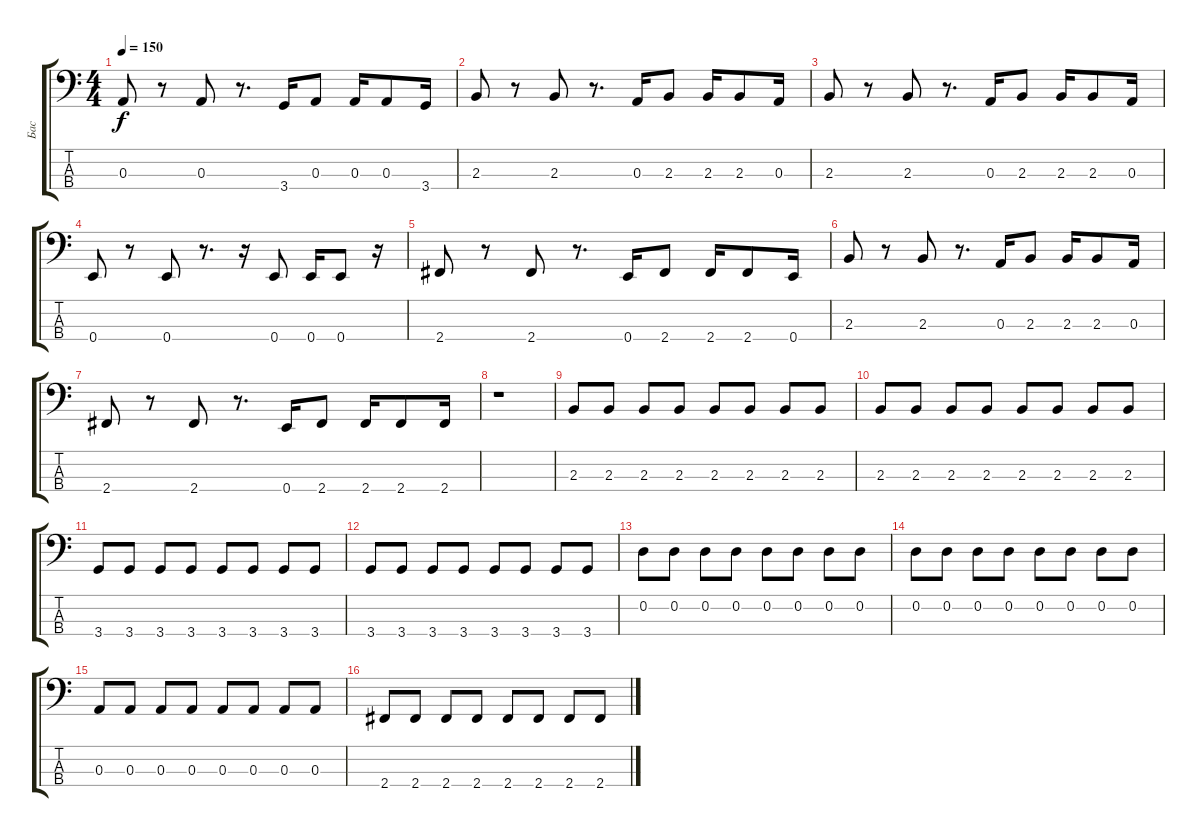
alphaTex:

\track ("Бас" "Бас") {instrument electricbasspick}
\staff {score tabs}
\tuning (G2 D2 A1 E1) {hide}
\ts (4 4)
\tempo 150
\clef f4
\ks c
0.3.8{dy f} r.8 0.3.8 r.8{d} 3.4.16 0.3.8 0.3.16 0.3.8 3.4.16 |
2.3.8 r.8 2.3.8 r.8{d} 0.3.16 2.3.8 2.3.16 2.3.8 0.3.16 |
2.3.8 r.8 2.3.8 r.8{d} 0.3.16 2.3.8 2.3.16 2.3.8 0.3.16 |
0.4.8 r.8 0.4.8 r.8{d} r.16 0.4.8 0.4.16 0.4.8 r.16 |
2.4.8 r.8 2.4.8 r.8{d} 0.4.16 2.4.8 2.4.16 2.4.8 0.4.16 |
2.3.8 r.8 2.3.8 r.8{d} 0.3.16 2.3.8 2.3.16 2.3.8 0.3.16 |
2.4.8 r.8 2.4.8 r.8{d} 0.4.16 2.4.8 2.4.16 2.4.8 2.4.16 |
r.1 |
2.3.8 2.3.8 2.3.8 2.3.8 2.3.8 2.3.8 2.3.8 2.3.8 |
2.3.8 2.3.8 2.3.8 2.3.8 2.3.8 2.3.8 2.3.8 2.3.8 |
3.4.8 3.4.8 3.4.8 3.4.8 3.4.8 3.4.8 3.4.8 3.4.8 |
3.4.8 3.4.8 3.4.8 3.4.8 3.4.8 3.4.8 3.4.8 3.4.8 |
0.2.8 0.2.8 0.2.8 0.2.8 0.2.8 0.2.8 0.2.8 0.2.8 |
0.2.8 0.2.8 0.2.8 0.2.8 0.2.8 0.2.8 0.2.8 0.2.8 |
0.3.8 0.3.8 0.3.8 0.3.8 0.3.8 0.3.8 0.3.8 0.3.8 |
2.4.8 2.4.8 2.4.8 2.4.8 2.4.8 2.4.8 2.4.8 2.4.8
